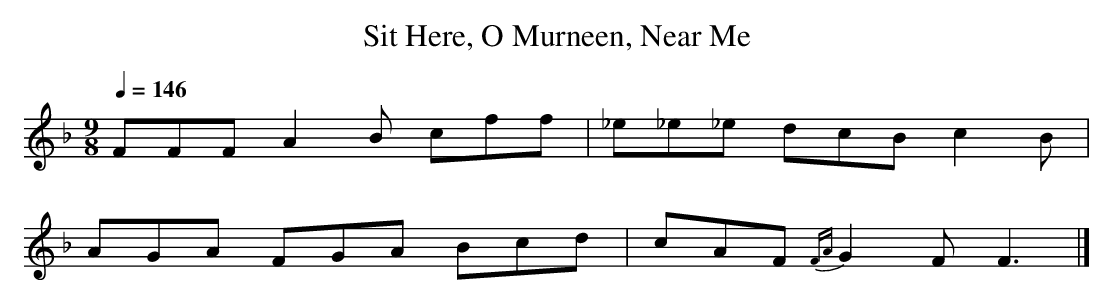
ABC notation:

X:1
T: Sit Here, O Murneen, Near Me
M: 9/8
L: 1/8
Q: 1/4=146
K: F % 1 flats
V: 1
FFF A2B cff | _e_e_e dcB c2B |
AGA FGA Bcd | cAF {FA}G2F F3 |]
